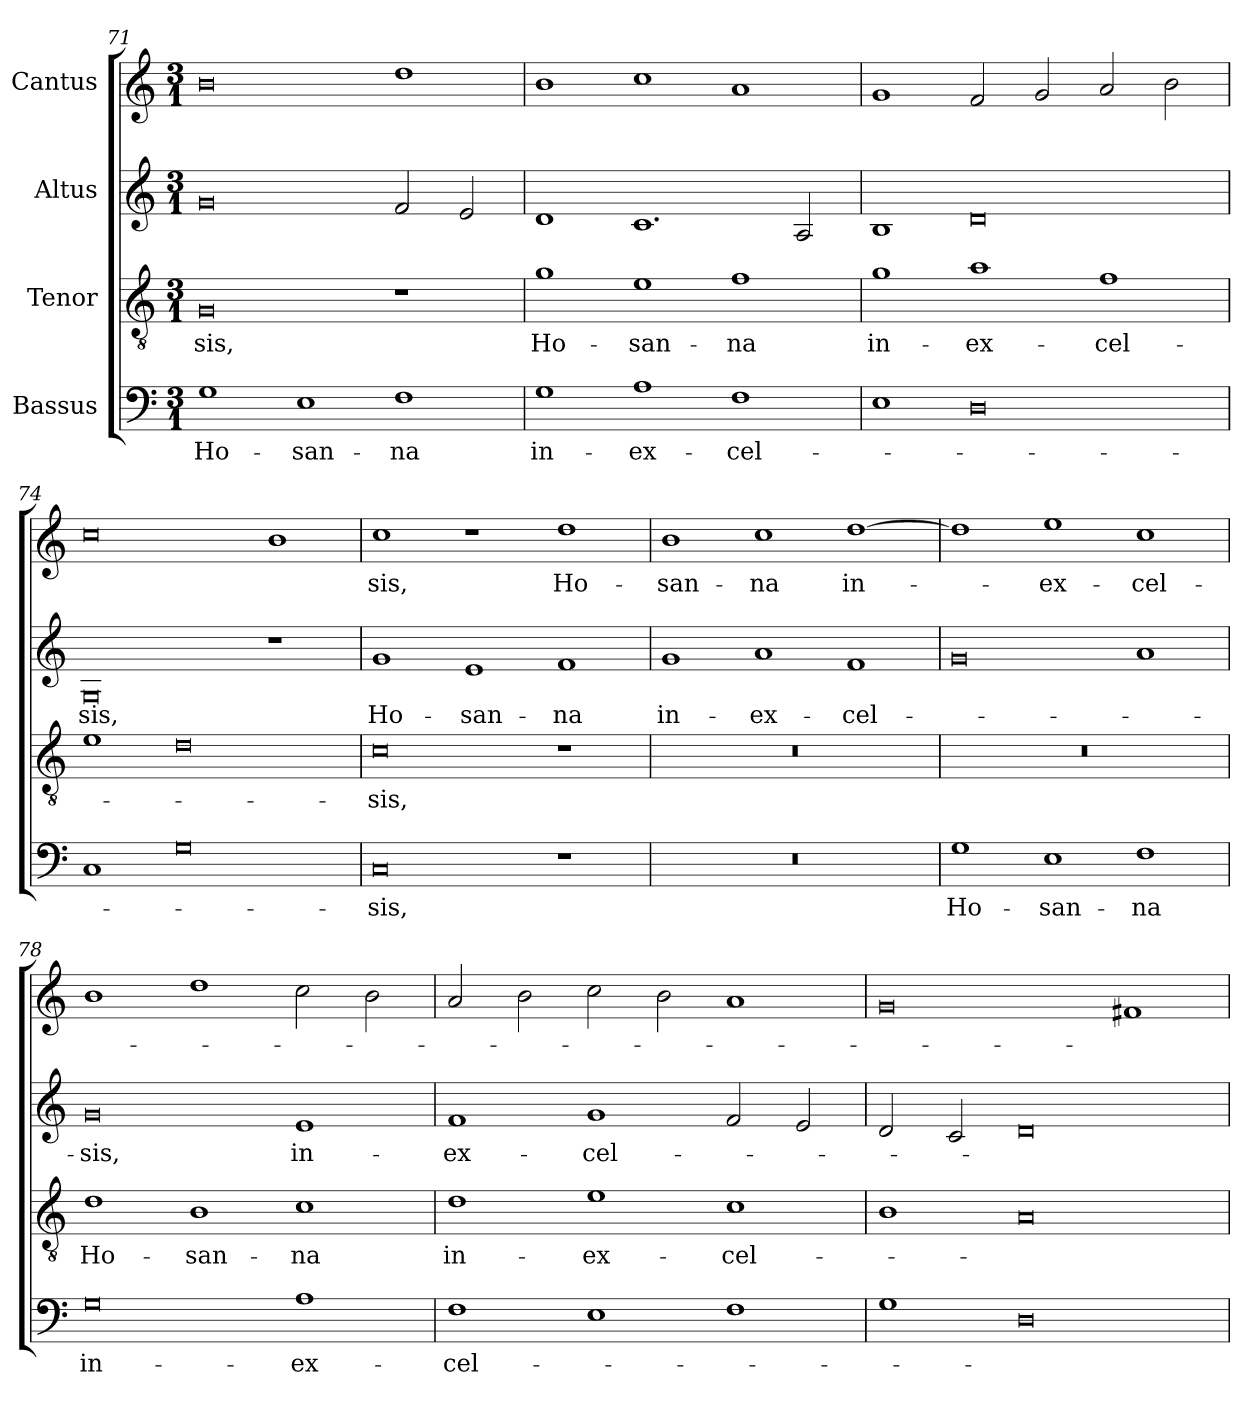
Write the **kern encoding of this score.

**kern	**text	**kern	**text	**kern	**text	**kern	**text
*part4	*part4	*part3	*part3	*part2	*part2	*part1	*part1
*staff4	*staff4	*staff3	*staff3	*staff2	*staff2	*staff1	*staff1
*I"Bassus	*	*I"Tenor	*	*I"Altus	*	*I"Cantus	*
*clefF4	*	*clefGv2	*	*clefG2	*	*clefG2	*
*k[]	*	*k[]	*	*k[]	*	*k[]	*
*M3/1	*	*M3/1	*	*M3/1	*	*M3/1	*
=71	=71	=71	=71	=71	=71	=71	=71
1G\	Ho-	0G/	-sis,	0g/	.	0b\	.
1E\	-san-	.	.	.	.	.	.
1F\	-na	1r	.	2f/	.	1dd\	.
.	.	.	.	2e/	.	.	.
=72	=72	=72	=72	=72	=72	=72	=72
1G\	in-	1g\	Ho-	1d/	.	1b\	.
1A\	ex-	1e\	-san-	1.c/	.	1cc\	.
1F\	-cel-	1f\	-na	.	.	1a/	.
.	.	.	.	2A/	.	.	.
=73	=73	=73	=73	=73	=73	=73	=73
1E\	.	1g\	in-	1B/	.	1g/	.
0D\	.	1a\	ex-	0d/	.	2f/	.
.	.	.	.	.	.	2g/	.
.	.	1f\	-cel-	.	.	2a/	.
.	.	.	.	.	.	2b\	.
=74	=74	=74	=74	=74	=74	=74	=74
1C/	.	1e\	.	0G/	-sis,	0cc\	.
0G\	.	0d\	.	.	.	.	.
.	.	.	.	1r	.	1b\	.
=75	=75	=75	=75	=75	=75	=75	=75
0C/	-sis,	0c\	-sis,	1g/	Ho-	1cc\	-sis,
.	.	.	.	1e/	-san-	1r	.
1r	.	1r	.	1f/	-na	1dd\	Ho-
=76	=76	=76	=76	=76	=76	=76	=76
!LO:N:vis=0	!	!LO:N:vis=0	!	!	!	!	!
0.r	.	0.r	.	1g/	in-	1b\	-san-
.	.	.	.	1a/	ex-	1cc\	-na
.	.	.	.	1f/	-cel-	[1dd\	in-
=77	=77	=77	=77	=77	=77	=77	=77
!	!	!LO:N:vis=0	!	!	!	!	!
1G\	Ho-	0.r	.	0g/	.	1dd\]	.
1E\	-san-	.	.	.	.	1ee\	ex-
1F\	-na	.	.	1a/	.	1cc\	-cel-
=78	=78	=78	=78	=78	=78	=78	=78
0G\	in-	1d\	Ho-	0g/	-sis,	1b\	.
.	.	1B\	-san-	.	.	1dd\	.
1A\	ex-	1c\	-na	1e/	in-	2cc\	.
.	.	.	.	.	.	2b\	.
=79	=79	=79	=79	=79	=79	=79	=79
1F\	-cel-	1d\	in-	1f/	ex-	2a/	.
.	.	.	.	.	.	2b\	.
1E\	.	1e\	ex-	1g/	-cel-	2cc\	.
.	.	.	.	.	.	2b\	.
1F\	.	1c\	-cel-	2f/	.	1a/	.
.	.	.	.	2e/	.	.	.
=80	=80	=80	=80	=80	=80	=80	=80
1G\	.	1B\	.	2d/	.	0g/	.
.	.	.	.	2c/	.	.	.
0D\	.	0A/	.	0d/	.	.	.
.	.	.	.	.	.	1f#X/	.
=	=	=	=	=	=	=	=
*-	*-	*-	*-	*-	*-	*-	*-
